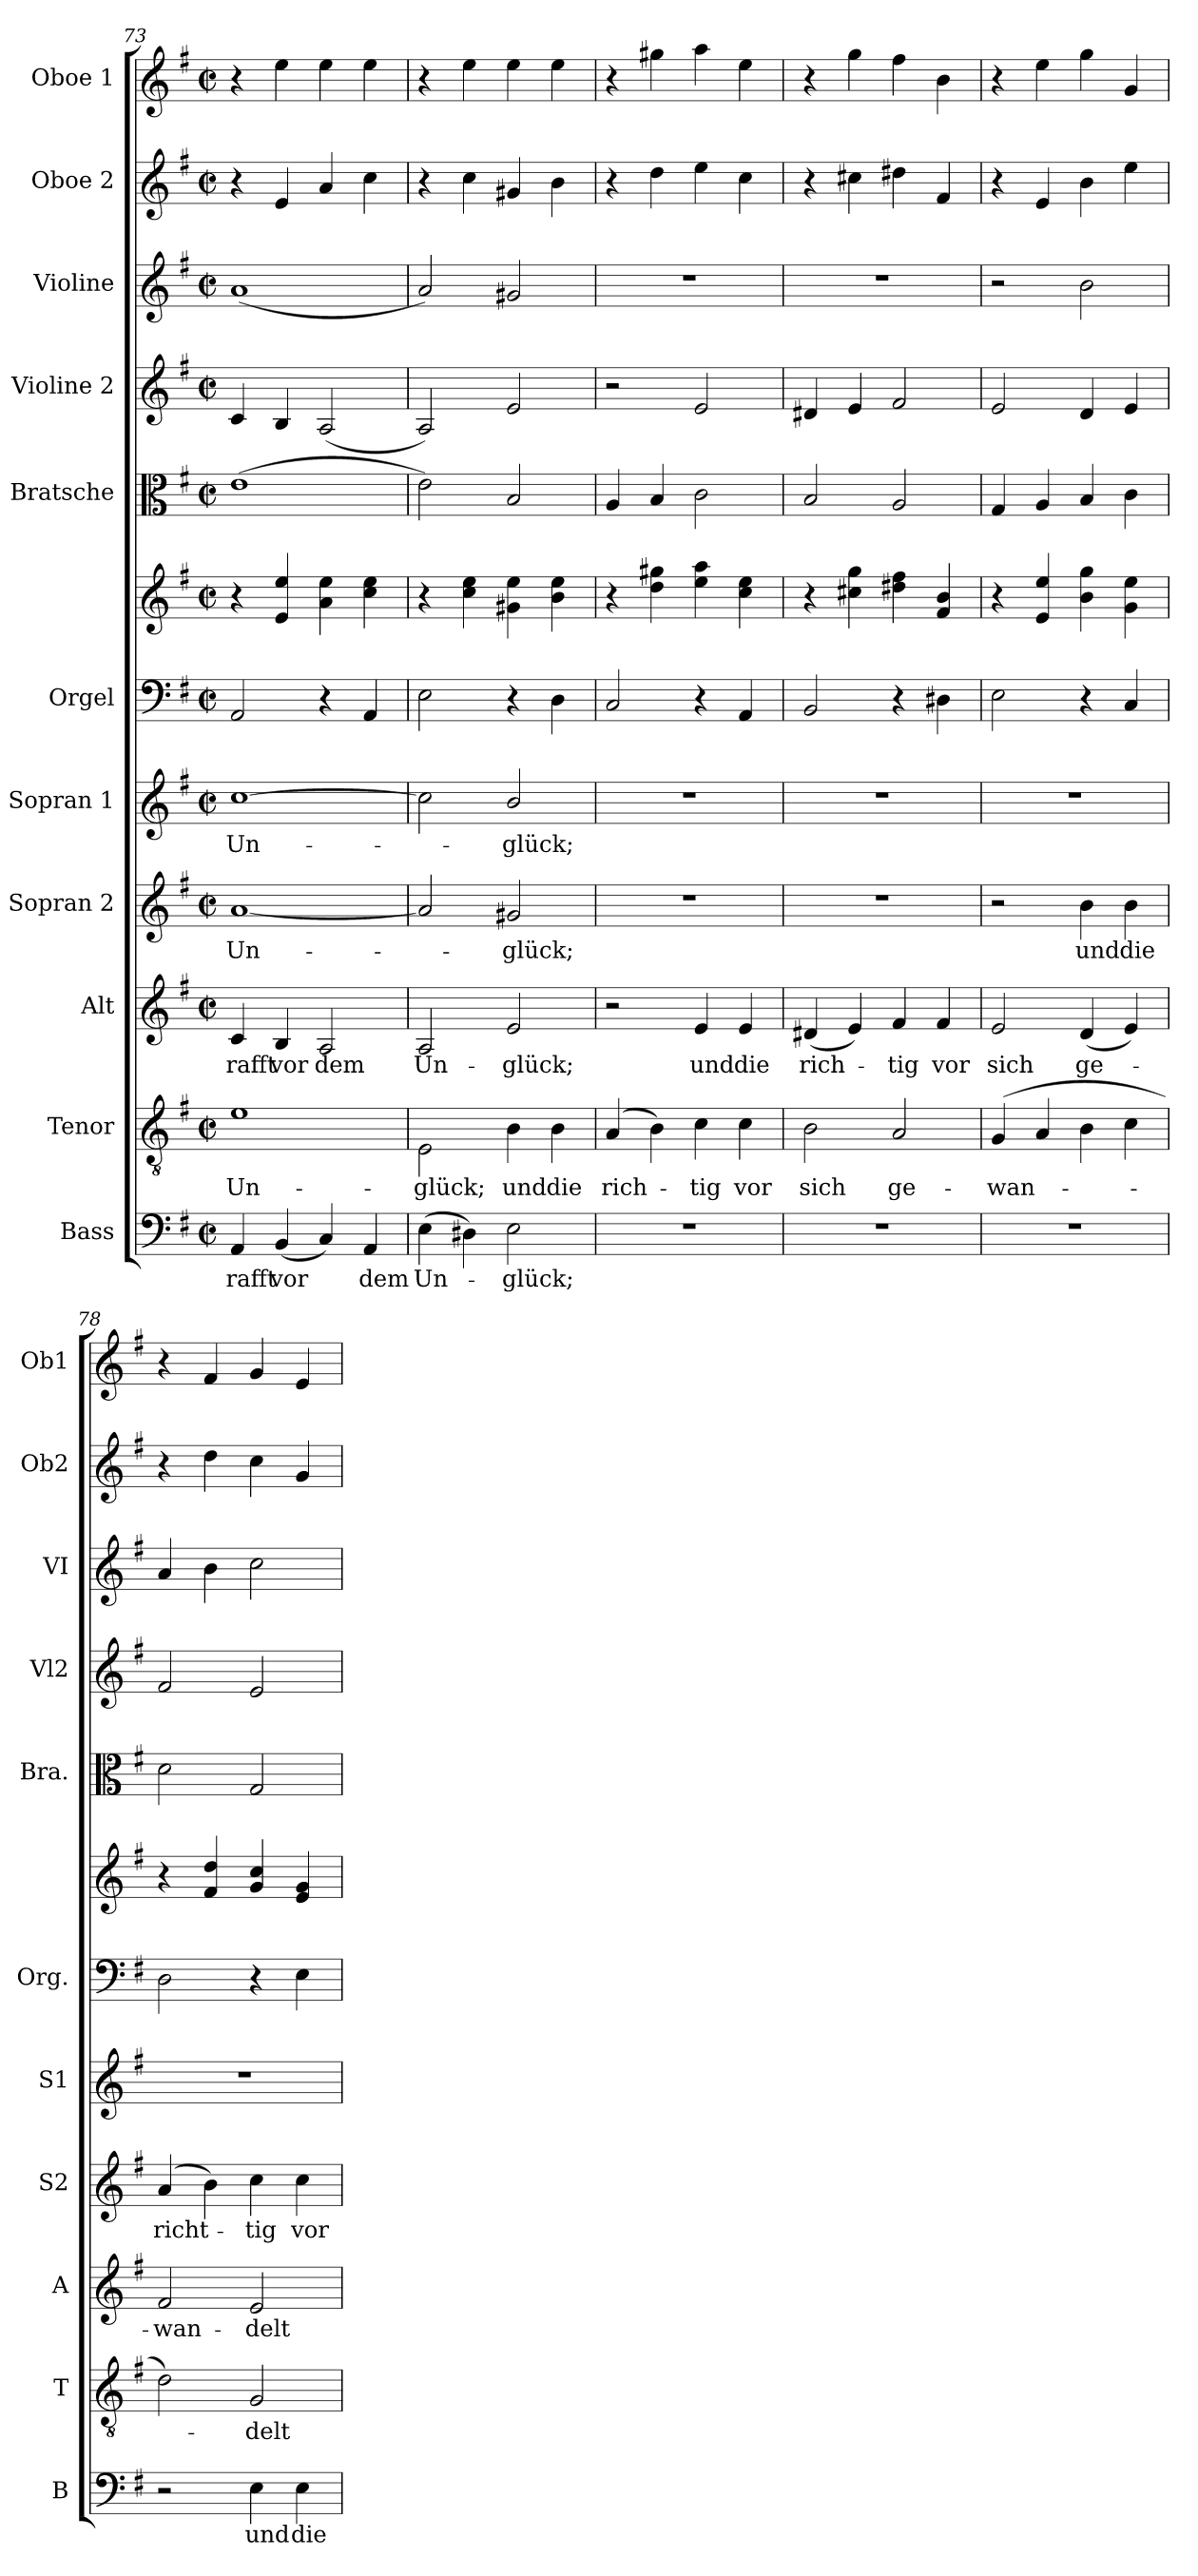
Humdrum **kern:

**kern	**text	**kern	**text	**kern	**text	**kern	**text	**kern	**text	**kern	**kern	**kern	**kern	**kern	**kern	**kern
*part11	*part11	*part10	*part10	*part9	*part9	*part8	*part8	*part7	*part7	*part6	*part6	*part5	*part4	*part3	*part2	*part1
*staff12	*staff12	*staff11	*staff11	*staff10	*staff10	*staff9	*staff9	*staff8	*staff8	*staff7	*staff6	*staff5	*staff4	*staff3	*staff2	*staff1
*I"Bass	*	*I"Tenor	*	*I"Alt	*	*I"Sopran 2	*	*I"Sopran 1	*	*I"Orgel	*	*I"Bratsche	*I"Violine 2	*I"Violine	*I"Oboe 2	*I"Oboe 1
*I'B	*	*I'T	*	*I'A	*	*I'S2	*	*I'S1	*	*I'Org.	*	*I'Bra.	*I'Vl2	*I'VI	*I'Ob2	*I'Ob1
!!LO:PB:g=z
*clefF4	*	*clefGv2	*	*clefG2	*	*clefG2	*	*clefG2	*	*clefF4	*clefG2	*clefC3	*clefG2	*clefG2	*clefG2	*clefG2
*k[f#]	*	*k[f#]	*	*k[f#]	*	*k[f#]	*	*k[f#]	*	*k[f#]	*k[f#]	*k[f#]	*k[f#]	*k[f#]	*k[f#]	*k[f#]
*M2/2	*	*M2/2	*	*M2/2	*	*M2/2	*	*M2/2	*	*M2/2	*M2/2	*M2/2	*M2/2	*M2/2	*M2/2	*M2/2
*met(c|)	*	*met(c|)	*	*met(c|)	*	*met(c|)	*	*met(c|)	*	*met(c|)	*met(c|)	*met(c|)	*met(c|)	*met(c|)	*met(c|)	*met(c|)
=73	=73	=73	=73	=73	=73	=73	=73	=73	=73	=73	=73	=73	=73	=73	=73	=73
!	!LO:LY:b	!	!LO:LY:b	!	!LO:LY:b	!	!LO:LY:b	!	!LO:LY:b	!	!	!	!	!	!	!
4AA/	-rafft	1e	Un-	4c/	-rafft	[1a	Un-	[1cc	Un-	2AA/	4r	(1e	4c/	(1a	4r	4r
!	!LO:LY:b	!	!	!	!LO:LY:b	!	!	!	!	!	!	!	!	!	!	!
(4BB/	vor	.	.	4B/	vor	.	.	.	.	.	4e/ 4ee/	.	4B/	.	4e/	4ee\
!	!	!	!	!	!LO:LY:b	!	!	!	!	!	!	!	!	!	!	!
4C/)	.	.	.	2A/	dem	.	.	.	.	4r	4a\ 4ee\	.	(2A/	.	4a/	4ee\
!	!LO:LY:b	!	!	!	!	!	!	!	!	!	!	!	!	!	!	!
4AA/	dem	.	.	.	.	.	.	.	.	4AA/	4cc\ 4ee\	.	.	.	4cc\	4ee\
=74	=74	=74	=74	=74	=74	=74	=74	=74	=74	=74	=74	=74	=74	=74	=74	=74
!	!LO:LY:b	!	!LO:LY:b	!	!LO:LY:b	!	!	!	!	!	!	!	!	!	!	!
(4E\	Un-	2E\	glück;	2A/	Un-	2a/]	.	2cc\]	.	2E\	4r	2e\)	2A/)	2a/)	4r	4r
4D#X\)	.	.	.	.	.	.	.	.	.	.	4cc\ 4ee\	.	.	.	4cc\	4ee\
!	!LO:LY:b	!	!LO:LY:b	!	!LO:LY:b	!	!LO:LY:b	!	!LO:LY:b	!	!	!	!	!	!	!
2E\	-glück;	4B\	und	2e/	-glück;	2g#X/	-glück;	2b/	-glück;	4r	4g#X\ 4ee\	2B/	2e/	2g#X/	4g#X/	4ee\
!	!	!	!LO:LY:b	!	!	!	!	!	!	!	!	!	!	!	!	!
.	.	4B\	die	.	.	.	.	.	.	4D\	4b\ 4ee\	.	.	.	4b\	4ee\
=75	=75	=75	=75	=75	=75	=75	=75	=75	=75	=75	=75	=75	=75	=75	=75	=75
!	!	!	!LO:LY:b	!	!	!	!	!	!	!	!	!	!	!	!	!
1r	.	(4A/	rich-	2r	.	1r	.	1r	.	2C/	4r	4A/	2r	1r	4r	4r
.	.	4B\)	.	.	.	.	.	.	.	.	4dd\ 4gg#X\	4B/	.	.	4dd\	4gg#X\
!	!	!	!LO:LY:b	!	!LO:LY:b	!	!	!	!	!	!	!	!	!	!	!
.	.	4c\	-tig	4e/	und	.	.	.	.	4r	4ee\ 4aa\	2c\	2e/	.	4ee\	4aa\
!	!	!	!LO:LY:b	!	!LO:LY:b	!	!	!	!	!	!	!	!	!	!	!
.	.	4c\	vor	4e/	die	.	.	.	.	4AA/	4cc\ 4ee\	.	.	.	4cc\	4ee\
=76	=76	=76	=76	=76	=76	=76	=76	=76	=76	=76	=76	=76	=76	=76	=76	=76
!	!	!	!LO:LY:b	!	!LO:LY:b	!	!	!	!	!	!	!	!	!	!	!
1r	.	2B\	sich	(4d#X/	rich-	1r	.	1r	.	2BB/	4r	2B/	4d#X/	1r	4r	4r
.	.	.	.	4e/)	.	.	.	.	.	.	4cc#X\ 4gg\	.	4e/	.	4cc#X\	4gg\
!	!	!	!LO:LY:b	!	!LO:LY:b	!	!	!	!	!	!	!	!	!	!	!
.	.	2A/	ge-	4f#/	-tig	.	.	.	.	4r	4dd#X\ 4ff#\	2A/	2f#/	.	4dd#X\	4ff#\
!	!	!	!	!	!LO:LY:b	!	!	!	!	!	!	!	!	!	!	!
.	.	.	.	4f#/	vor	.	.	.	.	4D#X\	4f#/ 4b/	.	.	.	4f#/	4b\
=77	=77	=77	=77	=77	=77	=77	=77	=77	=77	=77	=77	=77	=77	=77	=77	=77
!	!	!	!LO:LY:b	!	!LO:LY:b	!	!	!	!	!	!	!	!	!	!	!
1r	.	(4G/	-wan-	2e/	sich	2r	.	1r	.	2E\	4r	4G/	2e/	2r	4r	4r
.	.	4A/	.	.	.	.	.	.	.	.	4e/ 4ee/	4A/	.	.	4e/	4ee\
!	!	!	!	!	!LO:LY:b	!	!LO:LY:b	!	!	!	!	!	!	!	!	!
.	.	4B\	.	(4d/	ge-	4b\	und	.	.	4r	4b\ 4gg\	4B/	4d/	2b\	4b\	4gg\
!	!	!	!	!	!	!	!LO:LY:b	!	!	!	!	!	!	!	!	!
.	.	4c\	.	4e/)	.	4b\	die	.	.	4C/	4g\ 4ee\	4c\	4e/	.	4ee\	4g/
!!LO:PB:g=z
=78	=78	=78	=78	=78	=78	=78	=78	=78	=78	=78	=78	=78	=78	=78	=78	=78
!	!	!	!	!	!LO:LY:b	!	!LO:LY:b	!	!	!	!	!	!	!	!	!
2r	.	2d\)	.	2f#/	-wan-	(4a/	richt-	1r	.	2D\	4r	2d\	2f#/	4a/	4r	4r
.	.	.	.	.	.	4b\)	.	.	.	.	4f#/ 4dd/	.	.	4b\	4dd\	4f#/
!	!LO:LY:b	!	!LO:LY:b	!	!LO:LY:b	!	!LO:LY:b	!	!	!	!	!	!	!	!	!
4E\	und	2G/	-delt	2e/	-delt	4cc\	-tig	.	.	4r	4g/ 4cc/	2G/	2e/	2cc\	4cc\	4g/
!	!LO:LY:b	!	!	!	!	!	!LO:LY:b	!	!	!	!	!	!	!	!	!
4E\	die	.	.	.	.	4cc\	vor	.	.	4E\	4e/ 4g/	.	.	.	4g/	4e/
=	=	=	=	=	=	=	=	=	=	=	=	=	=	=	=	=
*-	*-	*-	*-	*-	*-	*-	*-	*-	*-	*-	*-	*-	*-	*-	*-	*-
